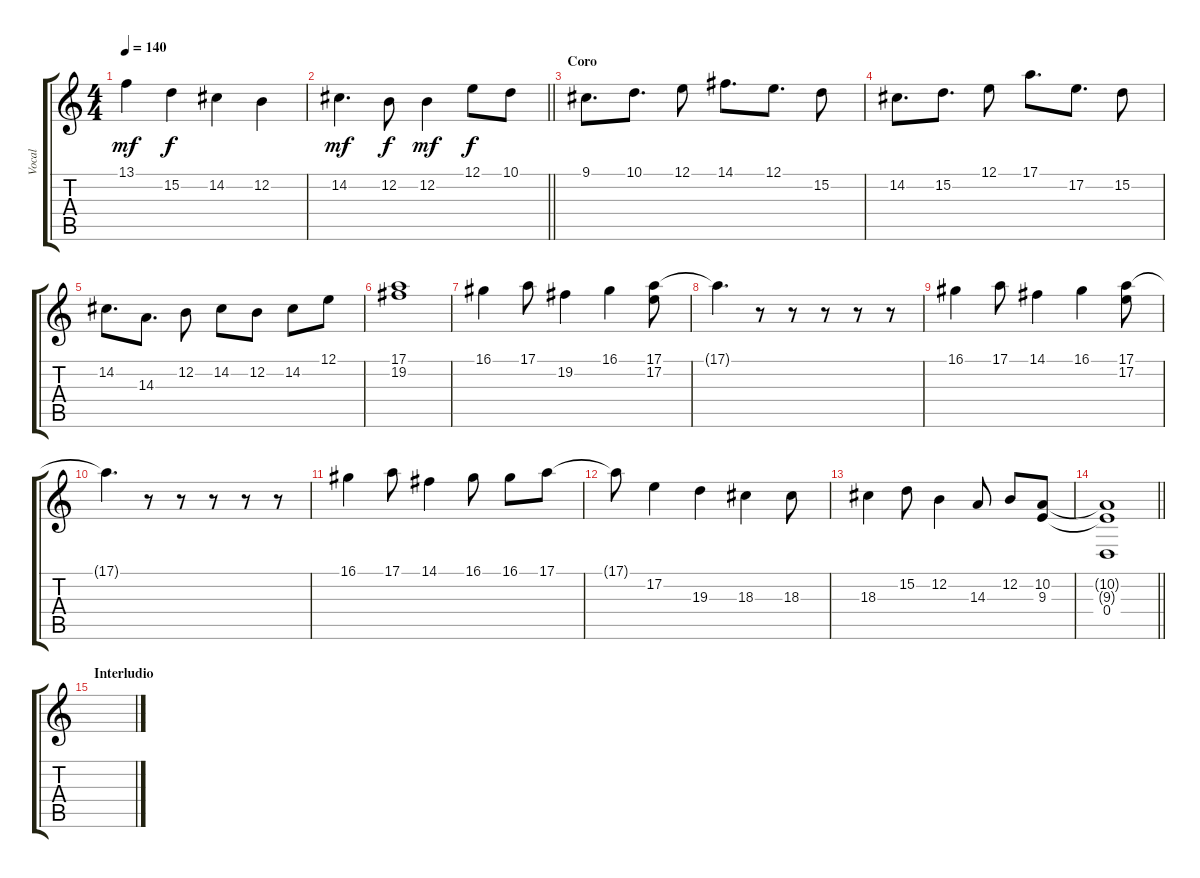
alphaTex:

\track ("Vocal" "Vocal") {instrument electricgrandpiano}
\staff {score tabs}
\tuning (E4 B3 G3 D3 A2 E2) {hide}
\ts (4 4)
\tempo 140
\clef g2
\ks c
13.1.4{dy mf} 15.2.4{dy f} 14.2.4 12.2.4 |
\barLineRight lightlight
14.2.4{d dy mf} 12.2.8{dy f} 12.2.4{dy mf} 12.1.8{dy f} 10.1.8 |
\section ("" "Coro")
9.1.8{d} 10.1.8{d} 12.1.8 14.1.8{d} 12.1.8{d} 15.2.8 |
14.2.8{d} 15.2.8{d} 12.1.8 17.1.8{d} 17.2.8{d} 15.2.8 |
14.2.8{d} 14.3.8{d} 12.2.8 14.2.8 12.2.8 14.2.8 12.1.8 |
(17.1 19.2).1 |
16.1.4 17.1.8 19.2.4 16.1.4 (17.1 17.2).8 |
17.1{t}.4{d} r.8 r.8 r.8 r.8 r.8 |
16.1.4 17.1.8 14.1.4 16.1.4 (17.1 17.2).8 |
17.1{t}.4{d} r.8 r.8 r.8 r.8 r.8 |
16.1.4 17.1.8 14.1.4 16.1.8 16.1.8 17.1.8 |
17.1{t}.8 17.2.4 19.3.4 18.3.4 18.3.8 |
18.3.4 15.2.8 12.2.4 14.3.8 12.2.8 (10.2 9.3).8 |
\barLineRight lightlight
(10.2{t} 9.3{t} 0.4).1 |
\section ("" "Interludio")
